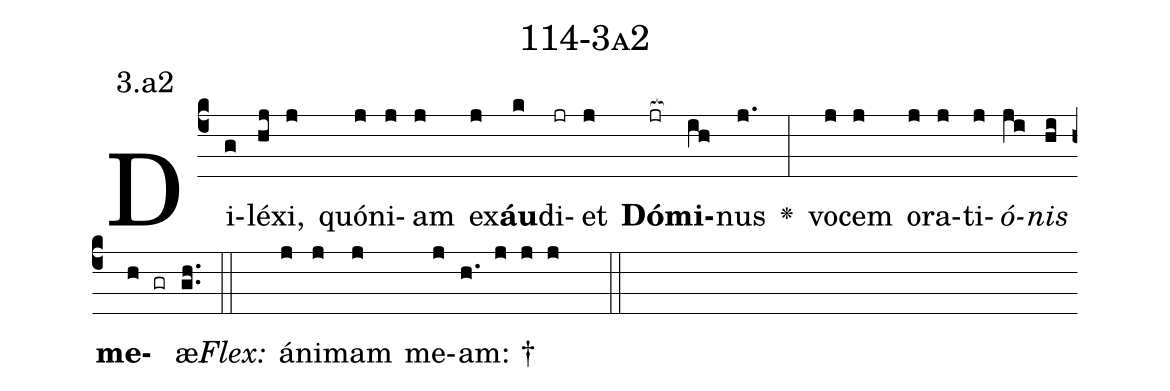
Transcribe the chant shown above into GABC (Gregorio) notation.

name: 114-3a2;
annotation: 3.a2;
%%
(c4)Di(g)lé(hj)xi,(j) quón(j)i(j)am(j) ex(j)<b>áu</b>(k)di(jr)et(j) <b>Dó</b>(jr[ocb:1{])<b>mi</b>(ih[ocb:0}])nus(j.) <v>\greheightstar</v>(:) vo(j)cem(j) o(j)ra(j)ti(j)<i>ó</i>(ji)<i>nis</i>(hi) <b>me</b>(h gr)æ.(gh..) (::)
<i>Flex:</i>()  á(j)ni(j)mam(j) me(j)am: †(h. j j j  ::)

%E(j) u(j) o(ji) u(hi) a(h) e.(gh..) (::)
